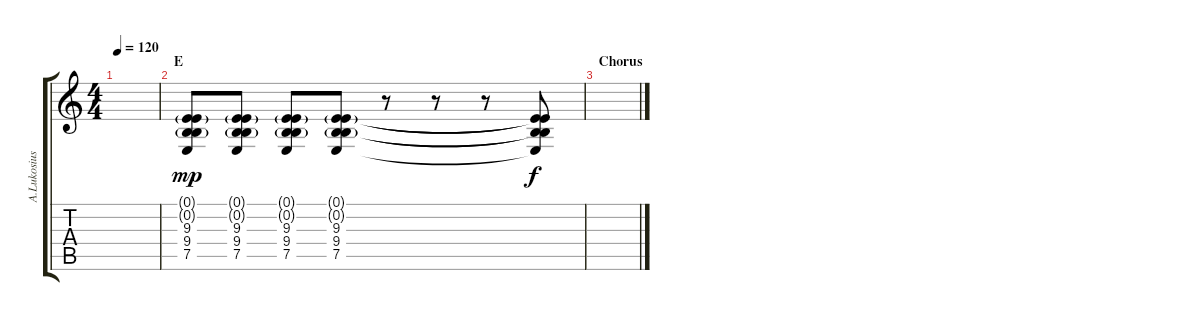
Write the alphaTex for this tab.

\track ("A.Lukosius O}" "A.Lukosius") {instrument fx7echoes}
\staff {score tabs}
\tuning (E4 B3 G3 D3 A2 E2) {hide}
\ts (4 4)
\tempo 120
\clef g2
\ks c
|
\section ("" "E")
(0.1{g} 0.2{g} 9.3 9.4 7.5).8{dy mp instrument acousticguitarsteel} (0.1{g} 0.2{g} 9.3 9.4 7.5).8 (0.1{g} 0.2{g} 9.3 9.4 7.5).8 (0.1{g} 0.2{g} 9.3 9.4 7.5).8 r.8 r.8 r.8 (0.1{t} 0.2{t} 9.3{t} 9.4{t} 7.5{t}).8{dy f} |
\section ("" "Chorus")
